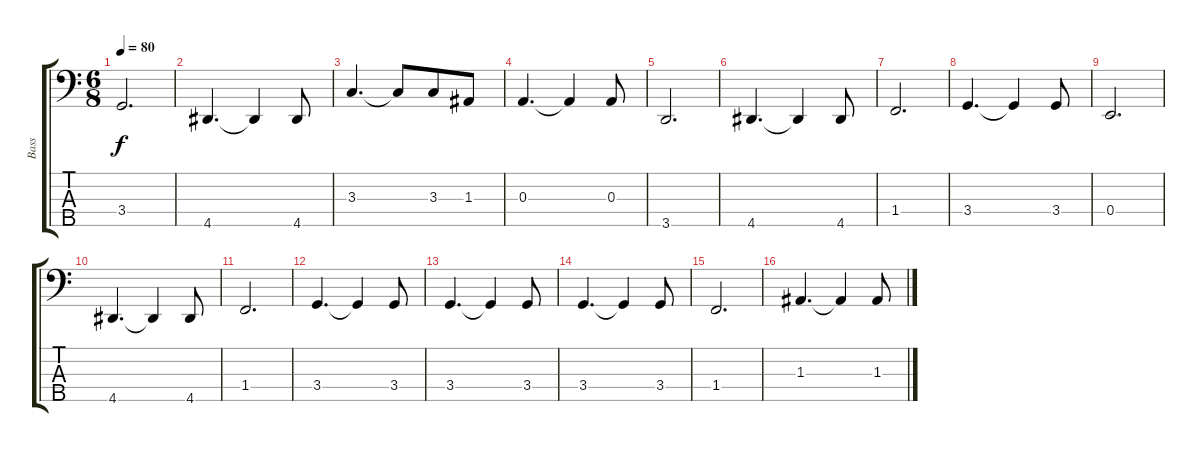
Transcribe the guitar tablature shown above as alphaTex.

\track ("Bass" "Bass") {instrument electricbassfinger}
\staff {score tabs}
\tuning (G2 D2 A1 E1 B0) {hide}
\ts (6 8)
\tempo 80
\clef f4
\ks c
3.4.2{d dy f} |
4.5.4{d} 4.5{t}.4 4.5.8 |
3.3.4{d} 3.3{t}.8 3.3.8 1.3.8 |
0.3.4{d} 0.3{t}.4 0.3.8 |
3.5.2{d} |
4.5.4{d} 4.5{t}.4 4.5.8 |
1.4.2{d} |
3.4.4{d} 3.4{t}.4 3.4.8 |
0.4.2{d} |
4.5.4{d} 4.5{t}.4 4.5.8 |
1.4.2{d} |
3.4.4{d} 3.4{t}.4 3.4.8 |
3.4.4{d} 3.4{t}.4 3.4.8 |
3.4.4{d} 3.4{t}.4 3.4.8 |
1.4.2{d} |
1.3.4{d} 1.3{t}.4 1.3.8
